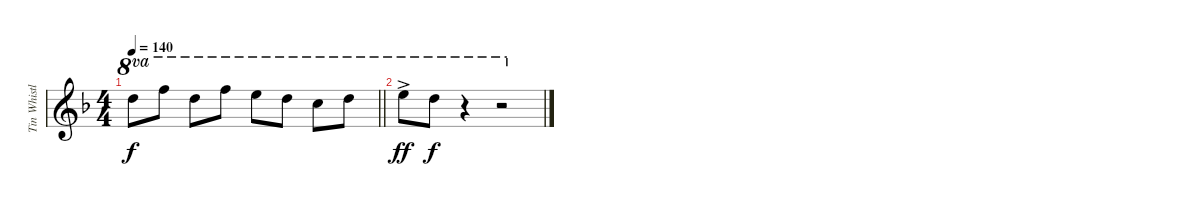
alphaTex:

\track ("Tin Whistle" "Tin Whistl") {instrument piccolo}
\staff {score}
\tuning (E5 B4 G4 D4 A3 E3) {hide}
\ts (4 4)
\tempo 140
\clef g2
\barLineRight lightlight
\ks dminor
10.1.8{ot 8va dy f} 13.1.8{ot 8va} 10.1.8{ot 8va} 13.1.8{ot 8va} 12.1.8{ot 8va} 10.1.8{ot 8va} 8.1.8{ot 8va} 10.1.8{ot 8va} |
12.1{ac}.8{ot 8va dy ff} 10.1.8{ot 8va dy f} r.4{ot 8va} r.2{ot 8va}
